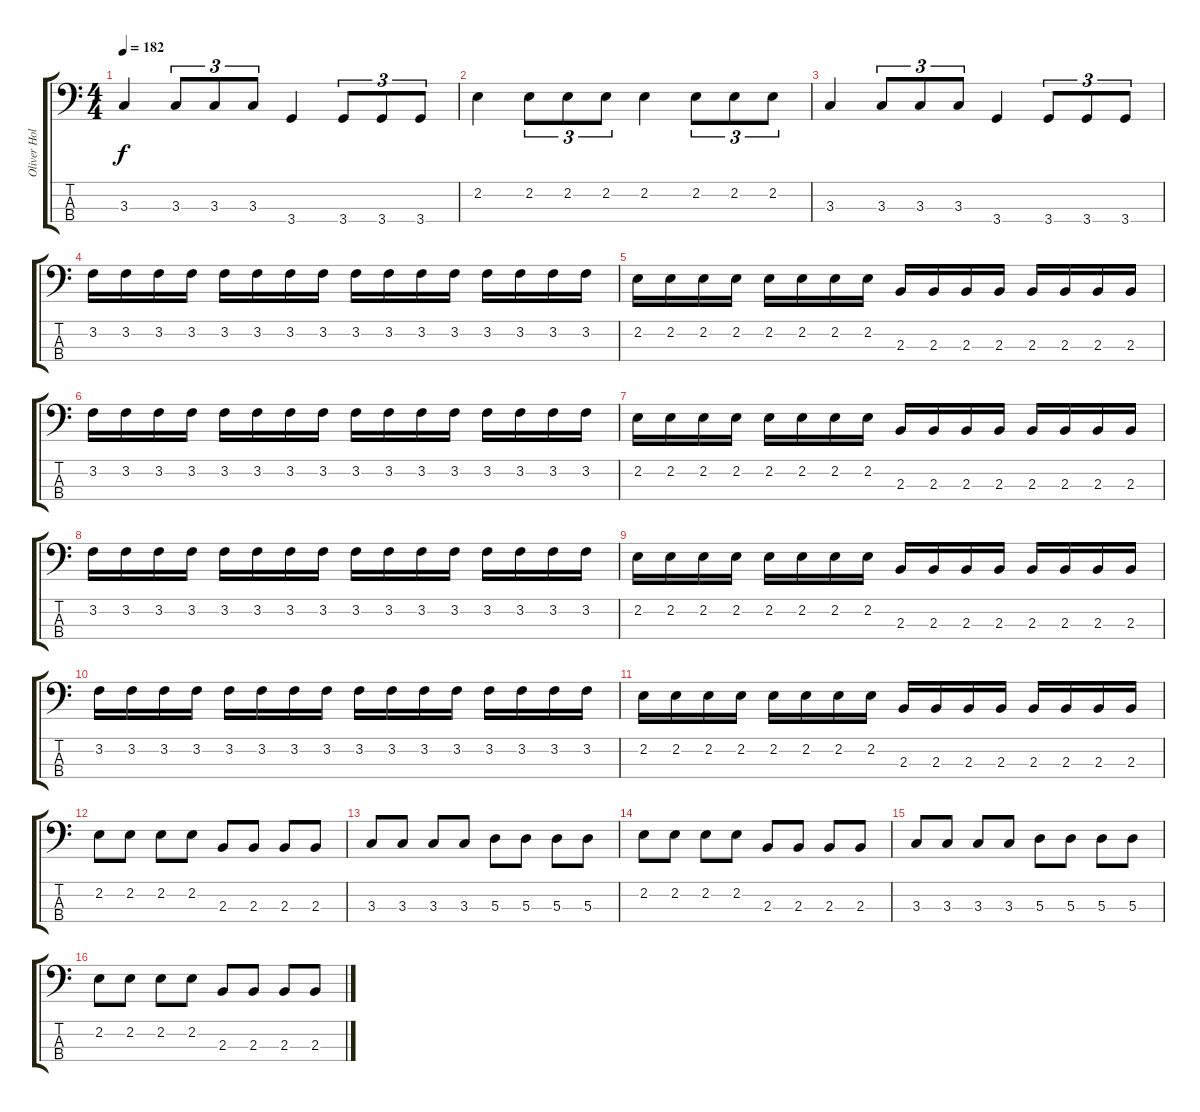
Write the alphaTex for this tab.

\track ("Oliver Holzwarth" "Oliver Hol") {instrument electricbassfinger}
\staff {score tabs}
\tuning (G2 D2 A1 E1) {hide}
\ts (4 4)
\tempo 182
\clef f4
\ks c
3.3.4{dy f} 3.3.8{tu (3 2)} 3.3.8{tu (3 2)} 3.3.8{tu (3 2)} 3.4.4 3.4.8{tu (3 2)} 3.4.8{tu (3 2)} 3.4.8{tu (3 2)} |
2.2.4 2.2.8{tu (3 2)} 2.2.8{tu (3 2)} 2.2.8{tu (3 2)} 2.2.4 2.2.8{tu (3 2)} 2.2.8{tu (3 2)} 2.2.8{tu (3 2)} |
3.3.4 3.3.8{tu (3 2)} 3.3.8{tu (3 2)} 3.3.8{tu (3 2)} 3.4.4 3.4.8{tu (3 2)} 3.4.8{tu (3 2)} 3.4.8{tu (3 2)} |
3.2.16 3.2.16 3.2.16 3.2.16 3.2.16 3.2.16 3.2.16 3.2.16 3.2.16 3.2.16 3.2.16 3.2.16 3.2.16 3.2.16 3.2.16 3.2.16 |
2.2.16 2.2.16 2.2.16 2.2.16 2.2.16 2.2.16 2.2.16 2.2.16 2.3.16 2.3.16 2.3.16 2.3.16 2.3.16 2.3.16 2.3.16 2.3.16 |
3.2.16 3.2.16 3.2.16 3.2.16 3.2.16 3.2.16 3.2.16 3.2.16 3.2.16 3.2.16 3.2.16 3.2.16 3.2.16 3.2.16 3.2.16 3.2.16 |
2.2.16 2.2.16 2.2.16 2.2.16 2.2.16 2.2.16 2.2.16 2.2.16 2.3.16 2.3.16 2.3.16 2.3.16 2.3.16 2.3.16 2.3.16 2.3.16 |
3.2.16 3.2.16 3.2.16 3.2.16 3.2.16 3.2.16 3.2.16 3.2.16 3.2.16 3.2.16 3.2.16 3.2.16 3.2.16 3.2.16 3.2.16 3.2.16 |
2.2.16 2.2.16 2.2.16 2.2.16 2.2.16 2.2.16 2.2.16 2.2.16 2.3.16 2.3.16 2.3.16 2.3.16 2.3.16 2.3.16 2.3.16 2.3.16 |
3.2.16 3.2.16 3.2.16 3.2.16 3.2.16 3.2.16 3.2.16 3.2.16 3.2.16 3.2.16 3.2.16 3.2.16 3.2.16 3.2.16 3.2.16 3.2.16 |
2.2.16 2.2.16 2.2.16 2.2.16 2.2.16 2.2.16 2.2.16 2.2.16 2.3.16 2.3.16 2.3.16 2.3.16 2.3.16 2.3.16 2.3.16 2.3.16 |
2.2.8 2.2.8 2.2.8 2.2.8 2.3.8 2.3.8 2.3.8 2.3.8 |
3.3.8 3.3.8 3.3.8 3.3.8 5.3.8 5.3.8 5.3.8 5.3.8 |
2.2.8 2.2.8 2.2.8 2.2.8 2.3.8 2.3.8 2.3.8 2.3.8 |
3.3.8 3.3.8 3.3.8 3.3.8 5.3.8 5.3.8 5.3.8 5.3.8 |
2.2.8 2.2.8 2.2.8 2.2.8 2.3.8 2.3.8 2.3.8 2.3.8
